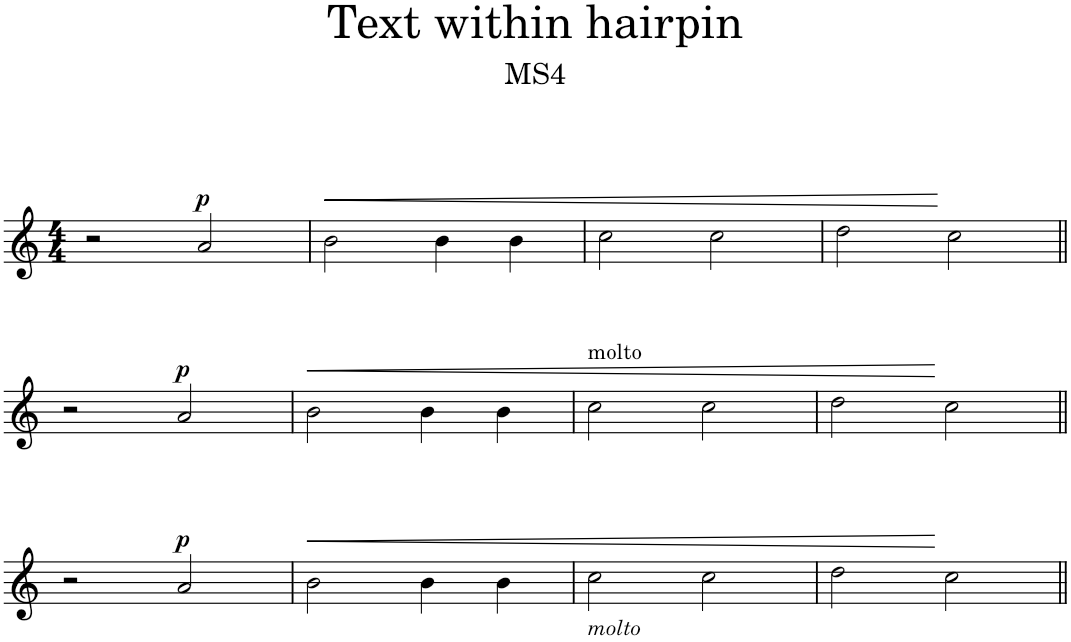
**kern	**dynam
*part1	*part1
*staff1	*staff1
*I"Piano	*
*I'Pno.	*
*clefG2	*
*k[]	*
*M4/4	*
=1	=1
2r	.
!	!LO:DY:a
2a/	p
=2	=2
!	!LO:HP:b
2b\	<
4b\	.
4b\	.
=3	=3
2cc\	.
2cc\	.
=4	=4
2dd\	.
2cc\	[
!!LO:LB:g=z
=5||	=5||
2r	.
!	!LO:DY:a
2a/	p
=6	=6
!	!LO:HP:b
2b\	<
4b\	.
4b\	.
=7	=7
!LO:TX:a:t=molto	!
2cc\	.
2cc\	.
=8	=8
2dd\	.
2cc\	[
!!LO:LB:g=z
=9||	=9||
2r	.
!	!LO:DY:a
2a/	p
=10	=10
!	!LO:HP:b
2b\	<
4b\	.
4b\	.
=11	=11
!LO:TX:b:i:t=molto	!
2cc\	.
2cc\	.
=12	=12
2dd\	.
2cc\	[
=||	=||
*-	*-
